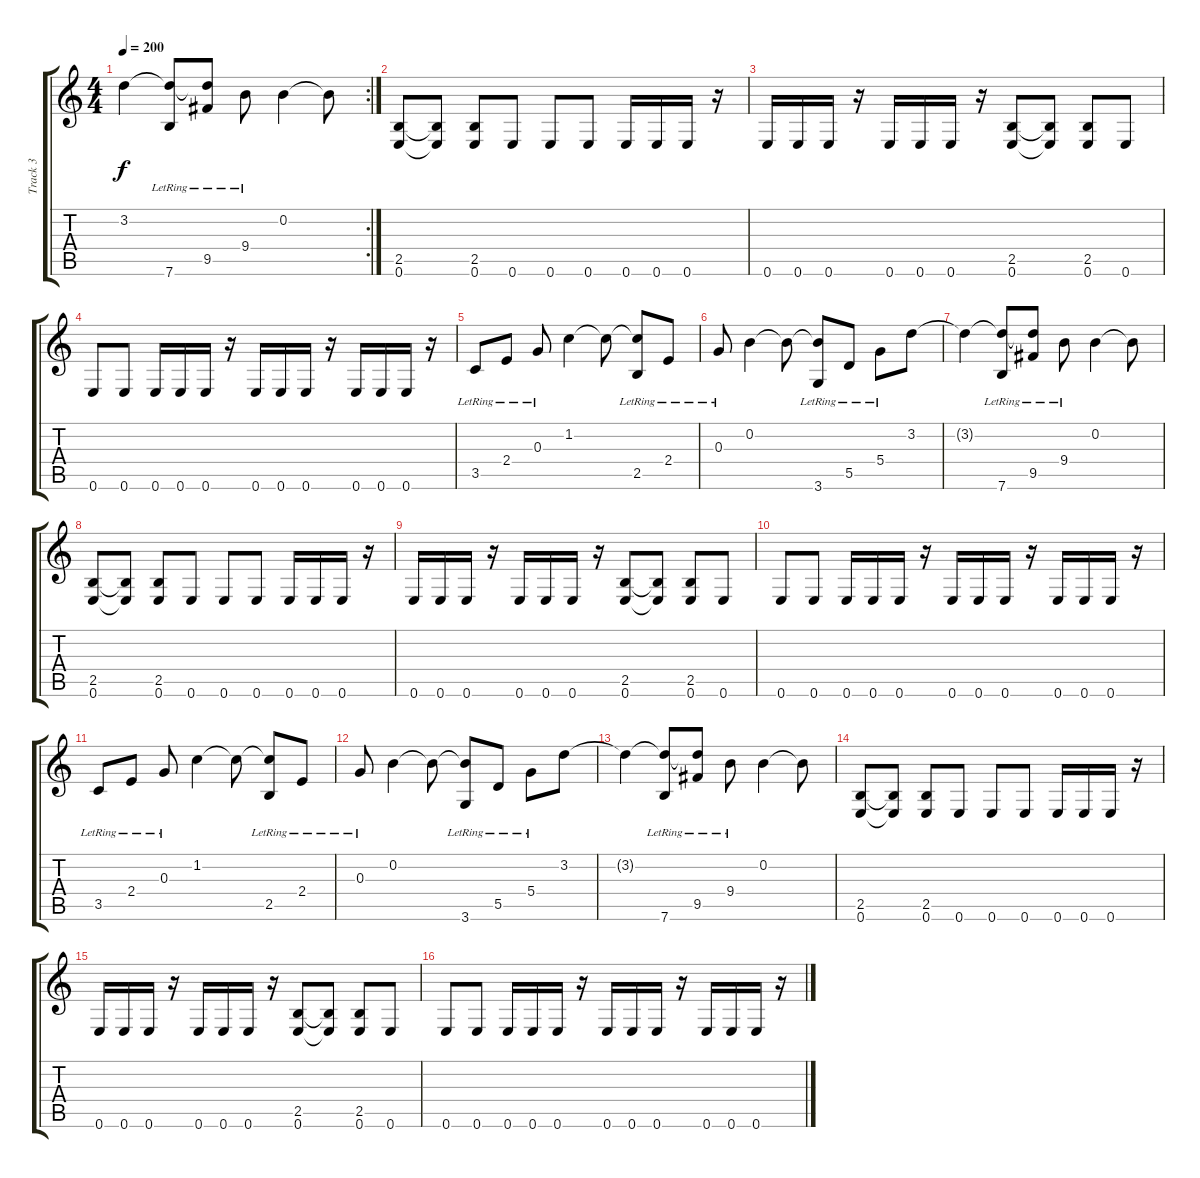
\track ("Track 3" "Track 3") {instrument overdrivenguitar}
\staff {score tabs}
\tuning (E4 B3 G3 D3 A2 E2) {hide}
\rc 2
\ts (4 4)
\tempo 200
\clef g2
\ks c
3.2{t}.4{dy f} (3.2{t} 7.6{lr}).8 (3.2{t} 9.5{lr}).8 9.4{lr}.8 0.2.4 0.2{t}.8 |
(2.5 0.6).8 (2.5{t} 0.6{t}).8 (2.5 0.6).8 0.6.8 0.6.8 0.6.8 0.6.16 0.6.16 0.6.16 r.16 |
0.6.16 0.6.16 0.6.16 r.16 0.6.16 0.6.16 0.6.16 r.16 (2.5 0.6).8 (2.5{t} 0.6{t}).8 (2.5 0.6).8 0.6.8 |
0.6.8 0.6.8 0.6.16 0.6.16 0.6.16 r.16 0.6.16 0.6.16 0.6.16 r.16 0.6.16 0.6.16 0.6.16 r.16 |
3.5{lr}.8 2.4{lr}.8 0.3{lr}.8 1.2.4 1.2{t}.8 (1.2{t} 2.5{lr}).8 2.4{lr}.8 |
0.3{lr}.8 0.2.4 0.2{t}.8 (0.2{t} 3.6{lr}).8 5.5{lr}.8 5.4{lr}.8 3.2.8 |
3.2{t}.4 (3.2{t} 7.6{lr}).8 (3.2{t} 9.5{lr}).8 9.4{lr}.8 0.2.4 0.2{t}.8 |
(2.5 0.6).8 (2.5{t} 0.6{t}).8 (2.5 0.6).8 0.6.8 0.6.8 0.6.8 0.6.16 0.6.16 0.6.16 r.16 |
0.6.16 0.6.16 0.6.16 r.16 0.6.16 0.6.16 0.6.16 r.16 (2.5 0.6).8 (2.5{t} 0.6{t}).8 (2.5 0.6).8 0.6.8 |
0.6.8 0.6.8 0.6.16 0.6.16 0.6.16 r.16 0.6.16 0.6.16 0.6.16 r.16 0.6.16 0.6.16 0.6.16 r.16 |
3.5{lr}.8 2.4{lr}.8 0.3{lr}.8 1.2.4 1.2{t}.8 (1.2{t} 2.5{lr}).8 2.4{lr}.8 |
0.3{lr}.8 0.2.4 0.2{t}.8 (0.2{t} 3.6{lr}).8 5.5{lr}.8 5.4{lr}.8 3.2.8 |
3.2{t}.4 (3.2{t} 7.6{lr}).8 (3.2{t} 9.5{lr}).8 9.4{lr}.8 0.2.4 0.2{t}.8 |
(2.5 0.6).8 (2.5{t} 0.6{t}).8 (2.5 0.6).8 0.6.8 0.6.8 0.6.8 0.6.16 0.6.16 0.6.16 r.16 |
0.6.16 0.6.16 0.6.16 r.16 0.6.16 0.6.16 0.6.16 r.16 (2.5 0.6).8 (2.5{t} 0.6{t}).8 (2.5 0.6).8 0.6.8 |
0.6.8 0.6.8 0.6.16 0.6.16 0.6.16 r.16 0.6.16 0.6.16 0.6.16 r.16 0.6.16 0.6.16 0.6.16 r.16
